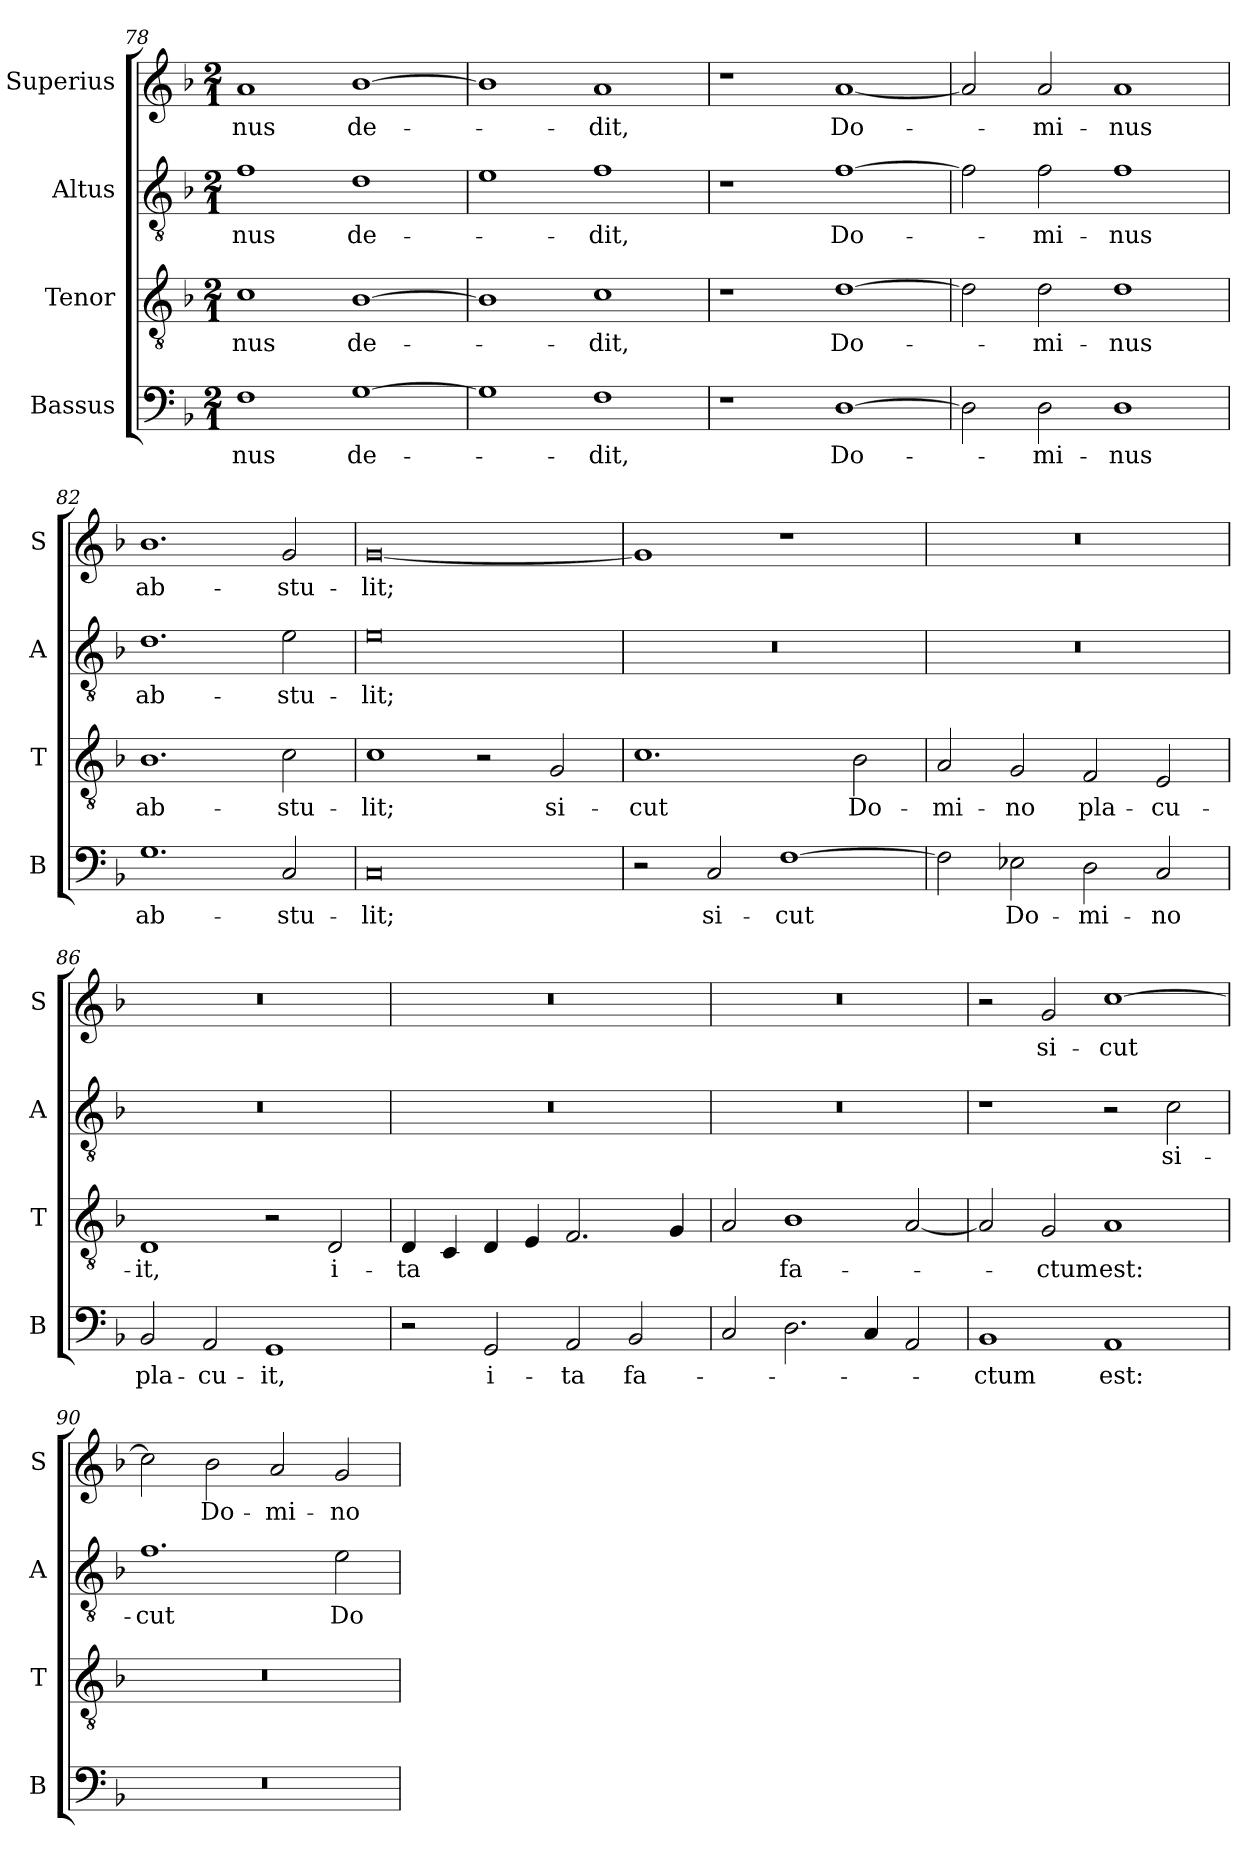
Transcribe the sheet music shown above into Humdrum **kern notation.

**kern	**text	**kern	**text	**kern	**text	**kern	**text
*part4	*part4	*part3	*part3	*part2	*part2	*part1	*part1
*staff4	*staff4	*staff3	*staff3	*staff2	*staff2	*staff1	*staff1
*I"Bassus	*	*I"Tenor	*	*I"Altus	*	*I"Superius	*
*I'B	*	*I'T	*	*I'A	*	*I'S	*
*clefF4	*	*clefGv2	*	*clefGv2	*	*clefG2	*
*k[b-]	*	*k[b-]	*	*k[b-]	*	*k[b-]	*
*F:	*	*F:	*	*F:	*	*F:	*
*M2/1	*	*M2/1	*	*M2/1	*	*M2/1	*
=78	=78	=78	=78	=78	=78	=78	=78
1F	-nus	1c	-nus	1f	-nus	1a	-nus
[1G	de-	[1B-	de-	1d	de-	[1b-	de-
=79	=79	=79	=79	=79	=79	=79	=79
1G]	.	1B-]	.	1e	.	1b-]	.
1F	-dit,	1c	-dit,	1f	-dit,	1a	-dit,
=80	=80	=80	=80	=80	=80	=80	=80
1r	.	1r	.	1r	.	1r	.
[1D	Do-	[1d	Do-	[1f	Do-	[1a	Do-
=81	=81	=81	=81	=81	=81	=81	=81
2D]	.	2d]	.	2f]	.	2a]	.
2D	-mi-	2d	-mi-	2f	-mi-	2a	-mi-
1D	-nus	1d	-nus	1f	-nus	1a	-nus
=82	=82	=82	=82	=82	=82	=82	=82
1.G	ab-	1.B-	ab-	1.d	ab-	1.b-	ab-
2C	-stu-	2c	-stu-	2e	-stu-	2g	-stu-
=83	=83	=83	=83	=83	=83	=83	=83
0C	-lit;	1c	-lit;	0e	-lit;	[0g	-lit;
.	.	2r	.	.	.	.	.
.	.	2G	si-	.	.	.	.
=84	=84	=84	=84	=84	=84	=84	=84
2r	.	1.c	-cut	0r	.	1g]	.
2C	si-	.	.	.	.	.	.
[1F	-cut	.	.	.	.	1r	.
.	.	2B-	Do-	.	.	.	.
=85	=85	=85	=85	=85	=85	=85	=85
2F]	.	2A	-mi-	0r	.	0r	.
2E-X	Do-	2G	-no	.	.	.	.
2D	-mi-	2F	pla-	.	.	.	.
2C	-no	2E	-cu-	.	.	.	.
=86	=86	=86	=86	=86	=86	=86	=86
2BB-	pla-	1D	-it,	0r	.	0r	.
2AA	-cu-	.	.	.	.	.	.
1GG	-it,	2r	.	.	.	.	.
.	.	2D	i-	.	.	.	.
=87	=87	=87	=87	=87	=87	=87	=87
2r	.	4D	-ta	0r	.	0r	.
.	.	4C	.	.	.	.	.
2GG	i-	4D	.	.	.	.	.
.	.	4E	.	.	.	.	.
2AA	-ta	2.F	.	.	.	.	.
2BB-	fa-	.	.	.	.	.	.
.	.	4G	.	.	.	.	.
=88	=88	=88	=88	=88	=88	=88	=88
2C	.	2A	.	0r	.	0r	.
2.D	.	1B-	fa-	.	.	.	.
4C	.	.	.	.	.	.	.
2AA	.	[2A	.	.	.	.	.
=89	=89	=89	=89	=89	=89	=89	=89
1BB-	-ctum	2A]	.	1r	.	2r	.
.	.	2G	-ctum	.	.	2g	si-
1AA	est:	1A	est:	2r	.	[1cc	-cut
.	.	.	.	2c	si-	.	.
=90	=90	=90	=90	=90	=90	=90	=90
0r	.	0r	.	1.f	-cut	2cc]	.
.	.	.	.	.	.	2b-	Do-
.	.	.	.	.	.	2a	-mi-
.	.	.	.	2e	Do-	2g	-no
=	=	=	=	=	=	=	=
*-	*-	*-	*-	*-	*-	*-	*-
